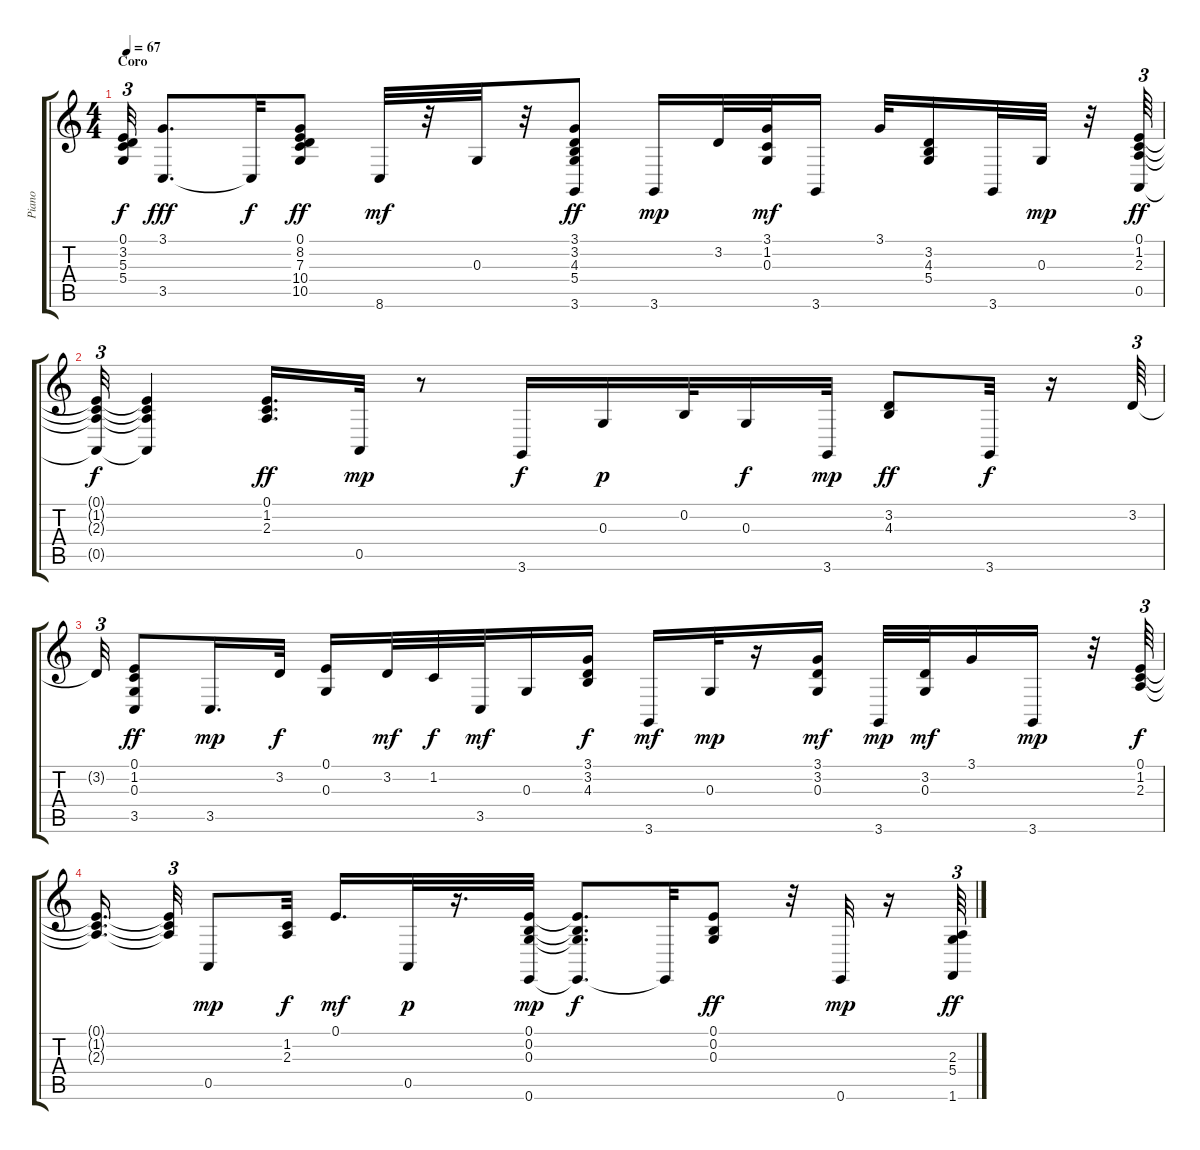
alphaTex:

\track ("Piano" "Piano") {instrument acousticgrandpiano}
\staff {score tabs}
\tuning (E4 B3 G3 D3 A2 E2) {hide}
\ts (4 4)
\section ("" "Coro")
\tempo 67
\clef g2
\ks c
(0.1{t} 3.2{t} 5.3{t} 5.4{t}).32{tu (3 2) dy f} (3.1 3.5).8{d dy fff} 3.5{t}.32{dy f} (0.1 8.2 7.3 10.4 10.5).8{dy ff} 8.6.32{dy mf} r.32 0.3.32 r.32 (3.1 3.2 4.3 5.4 3.6).8{dy ff} 3.6.16{dy mp} 3.2.32 (3.1 1.2 0.3).32{dy mf} 3.6.16 3.1.32 (3.2 4.3 5.4).16 3.6.32 0.3.32{dy mp} r.32 (0.1 1.2 2.3 0.5).64{tu (3 2) dy ff} |
(0.1{t} 1.2{t} 2.3{t} 0.5{t}).32{tu (3 2) dy f} (0.1{t} 1.2{t} 2.3{t} 0.5{t}).4 (0.1 1.2 2.3).16{d dy ff} 0.5.32{dy mp} r.8 3.6.16{dy f} 0.3.16{dy p} 0.2.32 0.3.16{dy f} 3.6.32{dy mp} (3.2 4.3).8{dy ff} 3.6.32{dy f} r.16 3.2.64{tu (3 2)} |
3.2{t}.32{tu (3 2)} (0.1 1.2 0.3 3.5).8{dy ff} 3.5.16{d dy mp} 3.2.32{dy f} (0.1 0.3).16 3.2.32{dy mf} 1.2.32{dy f} 3.5.32{dy mf} 0.3.16 (3.1 3.2 4.3).16{dy f} 3.6.16{dy mf} 0.3.32{dy mp} r.16 (3.1 3.2 0.3).16{dy mf} 3.6.32{dy mp} (3.2 0.3).32{dy mf} 3.1.16 3.6.16{dy mp} r.32 (0.1 1.2 2.3).64{tu (3 2) dy f} |
(0.1{t} 1.2{t} 2.3{t}).16{d beam splitsecondary} (0.1{t} 1.2{t} 2.3{t}).32{tu (3 2)} 0.5.8{dy mp} (1.2 2.3).32{dy f} 0.1.16{d dy mf} 0.5.32{dy p} r.16{d} (0.1 0.2 0.3 0.6).32{dy mp} (0.1{t} 0.2{t} 0.3{t} 0.6{t}).8{d dy f} 0.6{t}.32 (0.1 0.2 0.3).8{dy ff} r.32 0.6.32{dy mp} r.16 (2.3 5.4 1.6).64{tu (3 2) dy ff}
